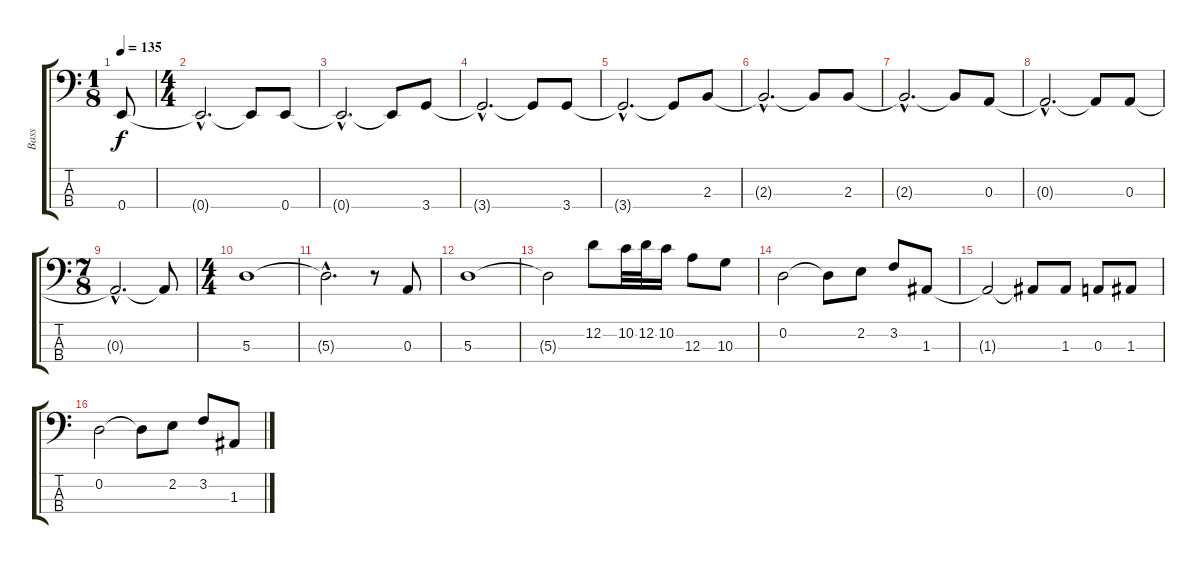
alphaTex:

\track ("Bass" "Bass") {instrument electricbasspick}
\staff {score tabs}
\tuning (G2 D2 A1 E1) {hide}
\ts (1 8)
\tempo 135
\clef f4
\ks c
0.4.8{dy f} |
\ts (4 4)
0.4{hac t}.2{d} 0.4{t}.8 0.4.8 |
0.4{hac t}.2{d} 0.4{t}.8 3.4.8 |
3.4{hac t}.2{d} 3.4{t}.8 3.4.8 |
3.4{hac t}.2{d} 3.4{t}.8 2.3.8 |
2.3{hac t}.2{d} 2.3{t}.8 2.3.8 |
2.3{hac t}.2{d} 2.3{t}.8 0.3.8 |
0.3{hac t}.2{d} 0.3{t}.8 0.3.8 |
\ts (7 8)
0.3{hac t}.2{d} 0.3{t}.8 |
\ts (4 4)
5.3.1 |
5.3{hac t}.2{d} r.8 0.3.8 |
5.3.1 |
5.3{t}.2 12.2.8 10.2.32 12.2.32 10.2.16 12.3.8 10.3.8 |
0.2.2 0.2{t}.8 2.2.8 3.2.8 1.3.8 |
1.3{t}.2 1.3{t}.8 1.3.8 0.3.8 1.3.8 |
0.2.2 0.2{t}.8 2.2.8 3.2.8 1.3.8
